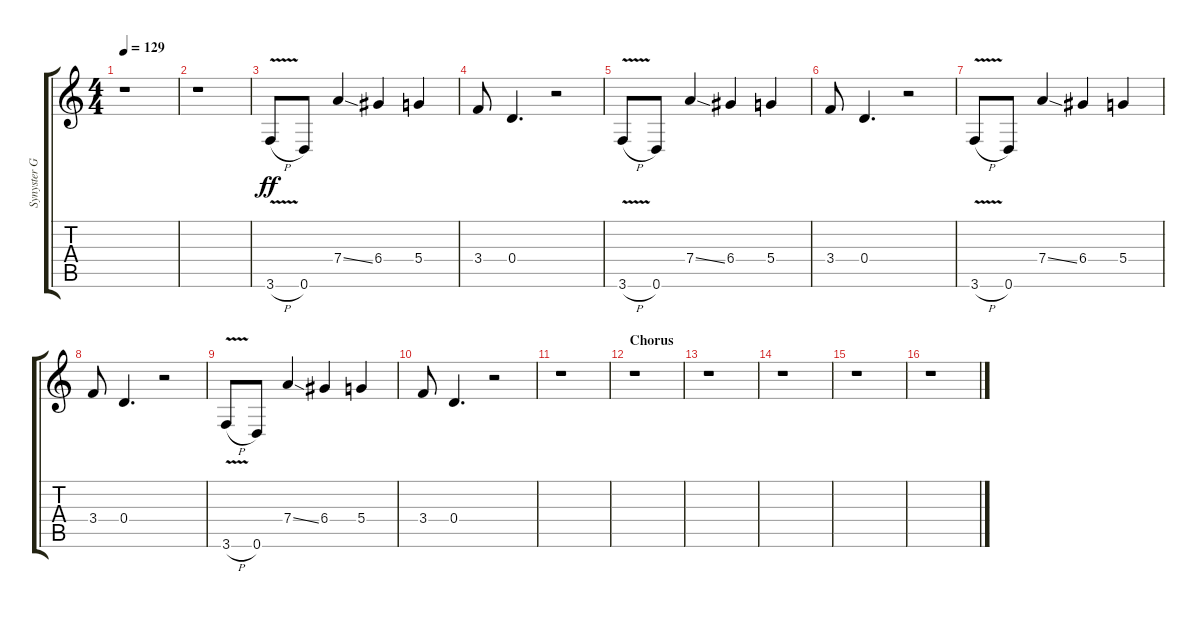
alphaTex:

\track ("Synyster Gates (Solo)" "Synyster G") {instrument distortionguitar}
\staff {score tabs}
\tuning (E4 B3 G3 D3 A2 D2) {hide}
\ts (4 4)
\tempo 129
\clef g2
\ks c
r.1{dy ff} |
r.1 |
3.6{v h}.8 0.6.8 7.4{ss}.4 6.4.4 5.4.4 |
3.4.8 0.4.4{d} r.2 |
3.6{v h}.8 0.6.8 7.4{ss}.4 6.4.4 5.4.4 |
3.4.8 0.4.4{d} r.2 |
3.6{v h}.8 0.6.8 7.4{ss}.4 6.4.4 5.4.4 |
3.4.8 0.4.4{d} r.2 |
3.6{v h}.8 0.6.8 7.4{ss}.4 6.4.4 5.4.4 |
3.4.8 0.4.4{d} r.2 |
r.1 |
\section ("" "Chorus")
r.1 |
r.1 |
r.1 |
r.1 |
r.1
